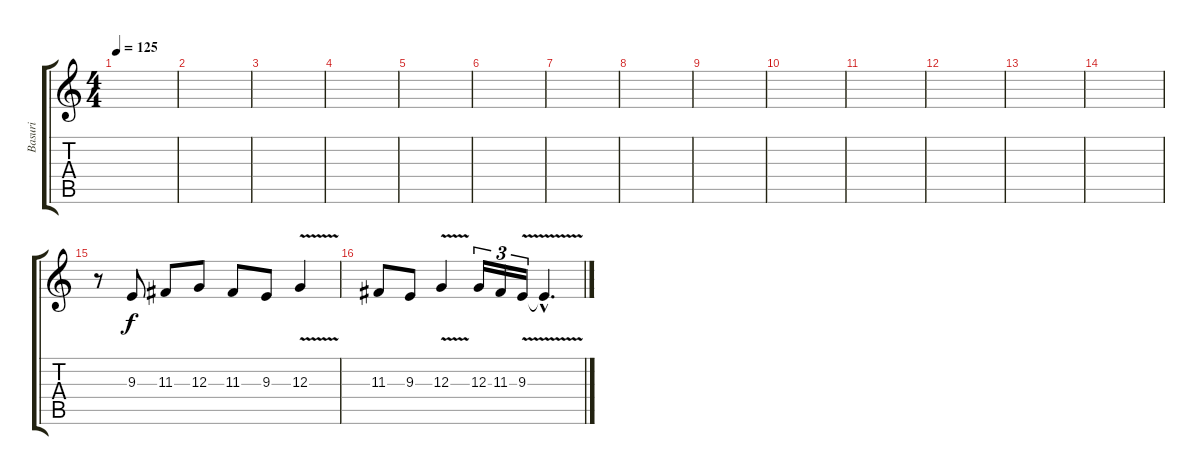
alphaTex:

\track ("Basuri" "Basuri") {instrument piccolo}
\staff {score tabs}
\tuning (E4 B3 G3 D3 A2 E2) {hide}
\ts (4 4)
\tempo 125
\clef g2
\ks c
|
|
|
|
|
|
|
|
|
|
|
|
|
|
r.8 9.3.8 11.3.8 12.3.8 11.3.8 9.3.8 12.3{v}.4 |
11.3.8 9.3.8 12.3{v}.4 12.3.16{tu (3 2)} 11.3.16{tu (3 2)} 9.3{v}.16{tu (3 2)} 9.3{hac t}.4{d}
